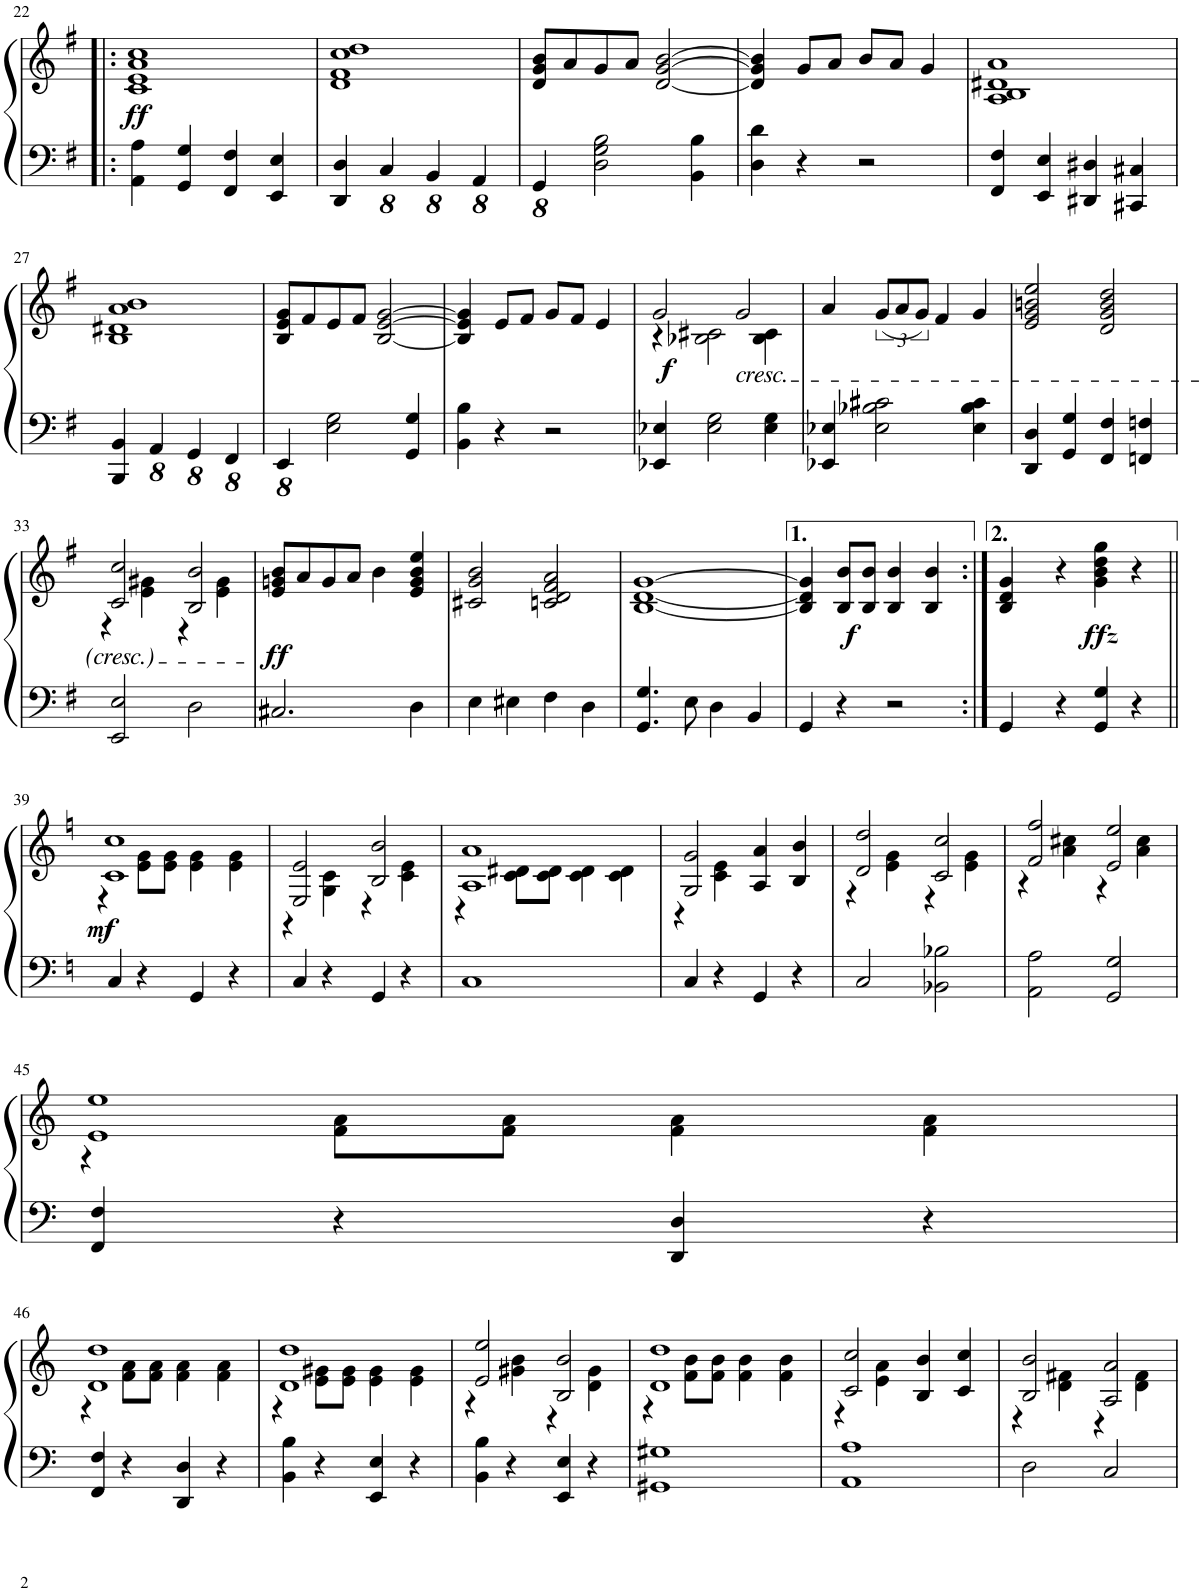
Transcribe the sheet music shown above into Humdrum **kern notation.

**kern	**kern	**dynam
*part1	*part1	*part1
*staff2	*staff1	*staff1/2
*I"Piano	*	*
*I'Pno.	*	*
!!LO:PB:g=z
*clefF4	*clefG2	*
*k[f#]	*k[f#]	*
*M2/2	*M2/2	*
*met(c|)	*met(c|)	*
=22!|:	=22!|:	=22!|:
!	!	!LO:DY:b
4AA\ 4A\	1c 1e 1a 1cc	ff
4GG/ 4G/	.	.
4FF#/ 4F#/	.	.
4EE/ 4E/	.	.
=23	=23	=23
4DD/ 4D/	1d 1f# 1cc 1dd	.
*8ba	*	*
4CC/	.	.
*X8ba	*	*
*8ba	*	*
4BBB/	.	.
*X8ba	*	*
*8ba	*	*
4AAA/	.	.
=24	=24	=24
*X8ba	*	*
*8ba	*	*
4GGG/	8d/ 8g/ 8b/L	.
.	8a/	.
*X8ba	*	*
2D\ 2G\ 2B\	8g/	.
.	8a/J	.
.	[2d/ [>2g/ [2b/	.
4BB\ 4B\	.	.
=25	=25	=25
4D\ 4d\	4d/] 4g/] 4b/]	.
4r	8g/L	.
.	8a/J	.
2r	8b/L	.
.	8a/J	.
.	4g/	.
=26	=26	=26
4FF#/ 4F#/	1A 1B 1d#X 1a	.
4EE/ 4E/	.	.
4DD#X/ 4D#X/	.	.
4CC#X/ 4C#X/	.	.
!!LO:LB:g=z
=27	=27	=27
4BBB/ 4BB/	1B 1d#X 1a 1b	.
*8ba	*	*
4AAA/	.	.
*X8ba	*	*
*8ba	*	*
4GGG/	.	.
*X8ba	*	*
*8ba	*	*
4FFF#/	.	.
=28	=28	=28
*X8ba	*	*
*8ba	*	*
4EEE/	8B/ 8e/ 8g/L	.
.	8f#/	.
*X8ba	*	*
2E\ 2G\	8e/	.
.	8f#/J	.
.	[2B/ [>2e/ [2g/	.
4GG/ 4G/	.	.
=29	=29	=29
4BB\ 4B\	4B/] 4e/] 4g/]	.
4r	8e/L	.
.	8f#/J	.
2r	8g/L	.
.	8f#/J	.
.	4e/	.
=30	=30	=30
*	*^	*
!	!	!	!LO:DY:b
4EE-X/ 4E-X/	2g/	4r	f
2E-\ 2G\	.	2B-X\ 2c#X\	.
!	!LO:TX:b:i:t=cresc.	!	!
.	2g/	.	.
4E-\ 4G\	.	4B-\ 4c#\	.
*	*v	*v	*
=31	=31	=31
4EE-X/ 4E-X/	4a/	.
2E-\ 2B-X\ 2c#X\	(12g/L	.
.	12a/	.
.	12g/J)	.
.	4f#/	.
4E-\ 4B-\ 4c#\	4g/	.
=32	=32	=32
4DD/ 4D/	2e/ 2g/ 2bn/ 2ee/	.
4GG/ 4G/	.	.
4FF#/ 4F#/	2d/ 2g/ 2b/ 2dd/	.
4FFn/ 4Fn/	.	.
!!LO:LB:g=z
=33	=33	=33
*	*^	*
2EE/ 2E/	2c/ 2cc/	4r	.
.	.	4e\ 4g#X\	.
2D\	2B/ 2b/	4r	.
.	.	4e\ 4g#\	.
=34	=34	=34	=34
!	!	!	!LO:DY:b
*	*v	*v	*
2.C#X/	8e/ 8gn/ 8b/L	ff
.	8a/	.
.	8g/	.
.	8a/J	.
.	4b\	.
4D\	4e/ 4g/ 4b/ 4ee/	.
=35	=35	=35
4E\	2c#X/ 2g/ 2b/	.
4E#X\	.	.
4F#\	2cn/ 2d/ 2f#/ 2a/	.
4D\	.	.
=36	=36	=36
4.GG/ 4.G/	[1B [1d [1g	.
8E\	.	.
4D\	.	.
4BB/	.	.
=37	=37	=37
4GG/	4B/] 4d/] 4g/]	.
!	!	!LO:DY:b
4r	8B/ 8b/L	f
.	8B/ 8b/J	.
2r	4B/ 4b/	.
.	4B/ 4b/	.
=38:|!	=38:|!	=38:|!
.	[4qB [4qd [4qg	.
4GG/	4B/] 4d/] 4g/]	.
4r	4r	.
!	!	!LO:DY:b
4GG/ 4G/	4g\ 4b\ 4dd\ 4gg\	other-dynamics
4r	4r	.
!!LO:LB:g=z
=39||	=39||	=39||
*k[]	*k[]	*
*	*^	*
!	!	!	!LO:DY:b
4C/	1c 1cc	4r	mf
4r	.	8e\ 8g\L	.
.	.	8e\ 8g\J	.
4GG/	.	4e\ 4g\	.
4r	.	4e\ 4g\	.
=40	=40	=40	=40
4C/	2E/ 2e/	4r	.
4r	.	4G\ 4c\	.
4GG/	2B/ 2b/	4r	.
4r	.	4c\ 4e\	.
=41	=41	=41	=41
1C	1A 1a	4r	.
.	.	8c\ 8d#X\L	.
.	.	8c\ 8d#\J	.
.	.	4c\ 4d#\	.
.	.	4c\ 4d#\	.
=42	=42	=42	=42
4C/	2G/ 2g/	4r	.
4r	.	4c\ 4e\	.
4GG/	4A/ 4a/	2ryy	.
4r	4B/ 4b/	.	.
=43	=43	=43	=43
2C/	2d/ 2dd/	4r	.
.	.	4e\ 4g\	.
2BB-X\ 2B-X\	2c/ 2cc/	4r	.
.	.	4e\ 4g\	.
=44	=44	=44	=44
2AA\ 2A\	2f/ 2ff/	4r	.
.	.	4a\ 4cc#X\	.
2GG/ 2G/	2e/ 2ee/	4r	.
.	.	4a\ 4cc#\	.
!!LO:LB:g=z	!!
=45	=45	=45	=45
4FF/ 4F/	1e 1ee	4r	.
4r	.	8f\ 8a\L	.
.	.	8f\ 8a\J	.
4DD/ 4D/	.	4f\ 4a\	.
4r	.	4f\ 4a\	.
!!LO:LB:g=z	!!
=46	=46	=46	=46
4FF/ 4F/	1d 1dd	4r	.
4r	.	8f\ 8a\L	.
.	.	8f\ 8a\J	.
4DD/ 4D/	.	4f\ 4a\	.
4r	.	4f\ 4a\	.
=47	=47	=47	=47
4BB\ 4B\	1d 1dd	4r	.
4r	.	8e\ 8g#X\L	.
.	.	8e\ 8g#\J	.
4EE/ 4E/	.	4e\ 4g#\	.
4r	.	4e\ 4g#\	.
=48	=48	=48	=48
4BB\ 4B\	2e/ 2ee/	4r	.
4r	.	4g#X\ 4b\	.
4EE/ 4E/	2B/ 2b/	4r	.
4r	.	4d\ 4g#\	.
=49	=49	=49	=49
1GG#X 1G#X	1d 1dd	4r	.
.	.	8f\ 8b\L	.
.	.	8f\ 8b\J	.
.	.	4f\ 4b\	.
.	.	4f\ 4b\	.
=50	=50	=50	=50
1AA 1A	2c/ 2cc/	4r	.
.	.	4e\ 4a\	.
.	4B/ 4b/	2ryy	.
.	4c/ 4cc/	.	.
=51	=51	=51	=51
2D\	2B/ 2b/	4r	.
.	.	4d\ 4f#X\	.
2C/	2A/ 2a/	4r	.
.	.	4d\ 4f#\	.
*	*v	*v	*
=	=	=
*-	*-	*-
